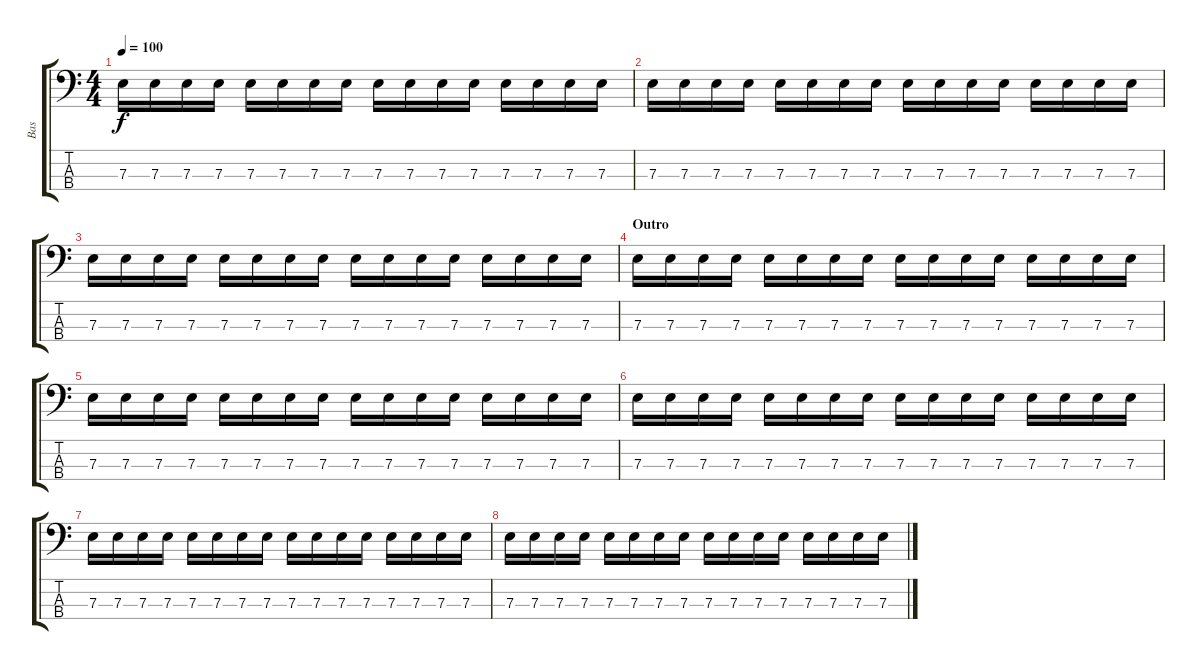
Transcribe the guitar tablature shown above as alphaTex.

\track ("Bas" "Bas") {instrument electricbassfinger}
\staff {score tabs}
\tuning (G2 D2 A1 E1) {hide}
\ts (4 4)
\tempo 100
\clef f4
\ks c
7.3.16{dy f} 7.3.16 7.3.16 7.3.16 7.3.16 7.3.16 7.3.16 7.3.16 7.3.16 7.3.16 7.3.16 7.3.16 7.3.16 7.3.16 7.3.16 7.3.16 |
7.3.16 7.3.16 7.3.16 7.3.16 7.3.16 7.3.16 7.3.16 7.3.16 7.3.16 7.3.16 7.3.16 7.3.16 7.3.16 7.3.16 7.3.16 7.3.16 |
7.3.16 7.3.16 7.3.16 7.3.16 7.3.16 7.3.16 7.3.16 7.3.16 7.3.16 7.3.16 7.3.16 7.3.16 7.3.16 7.3.16 7.3.16 7.3.16 |
\section ("" "Outro")
7.3.16 7.3.16 7.3.16 7.3.16 7.3.16 7.3.16 7.3.16 7.3.16 7.3.16 7.3.16 7.3.16 7.3.16 7.3.16 7.3.16 7.3.16 7.3.16 |
7.3.16 7.3.16 7.3.16 7.3.16 7.3.16 7.3.16 7.3.16 7.3.16 7.3.16 7.3.16 7.3.16 7.3.16 7.3.16 7.3.16 7.3.16 7.3.16 |
7.3.16 7.3.16 7.3.16 7.3.16 7.3.16 7.3.16 7.3.16 7.3.16 7.3.16 7.3.16 7.3.16 7.3.16 7.3.16 7.3.16 7.3.16 7.3.16 |
7.3.16 7.3.16 7.3.16 7.3.16 7.3.16 7.3.16 7.3.16 7.3.16 7.3.16 7.3.16 7.3.16 7.3.16 7.3.16 7.3.16 7.3.16 7.3.16 |
7.3.16 7.3.16 7.3.16 7.3.16 7.3.16 7.3.16 7.3.16 7.3.16 7.3.16 7.3.16 7.3.16 7.3.16 7.3.16 7.3.16 7.3.16 7.3.16
